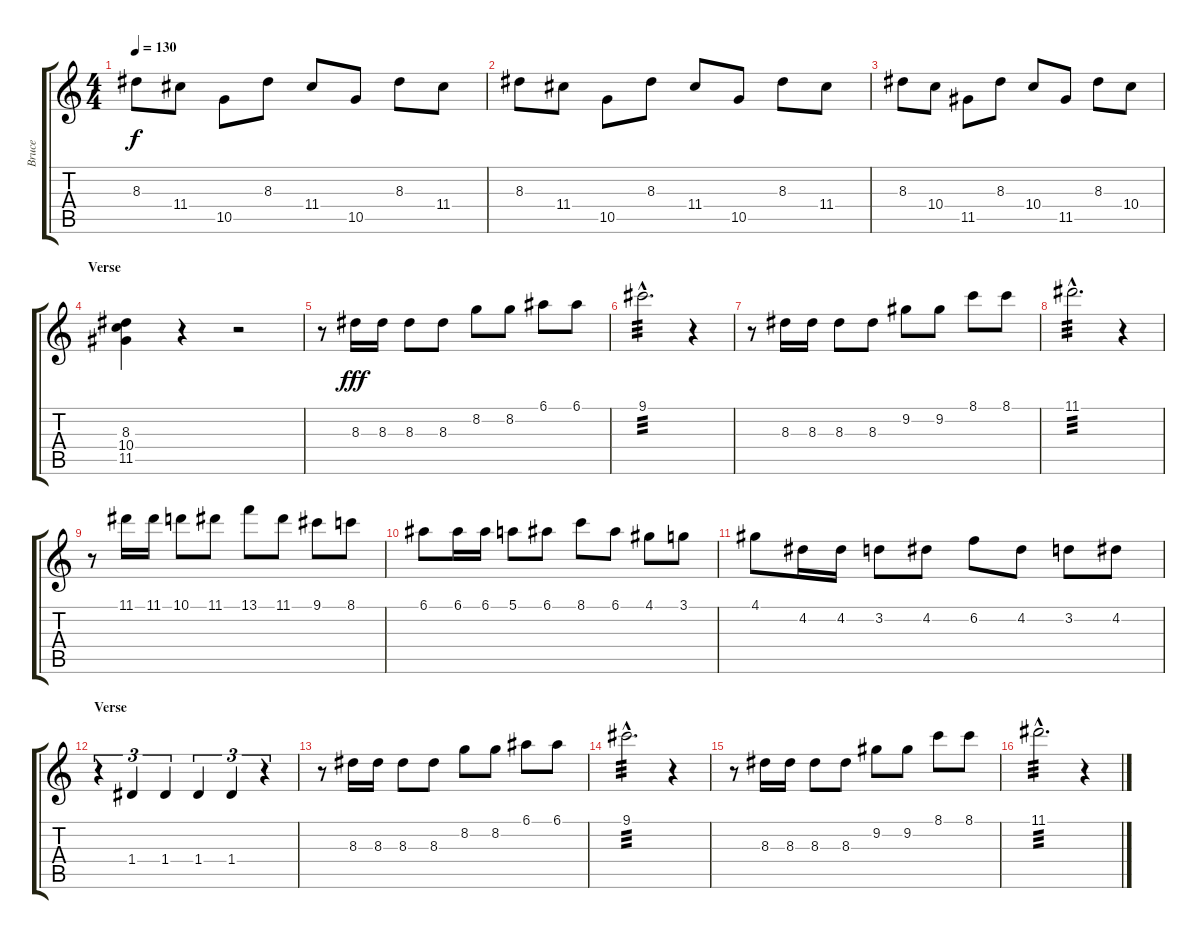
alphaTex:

\track ("Bruce" "Bruce") {instrument acousticguitarsteel}
\staff {score tabs}
\tuning (E4 B3 G3 D3 A2 E2) {hide}
\ts (4 4)
\tempo 130
\clef g2
\ks c
8.3.8{dy f} 11.4.8 10.5.8 8.3.8 11.4.8 10.5.8 8.3.8 11.4.8 |
8.3.8 11.4.8 10.5.8 8.3.8 11.4.8 10.5.8 8.3.8 11.4.8 |
8.3.8 10.4.8 11.5.8 8.3.8 10.4.8 11.5.8 8.3.8 10.4.8 |
\section ("" "Verse")
(8.3 10.4 11.5).4 r.4 r.2 |
r.8 8.3.16{dy fff volume 14} 8.3.16 8.3.8 8.3.8 8.2.8 8.2.8 6.1.8 6.1.8 |
9.1{hac}.2{d tp 3} r.4 |
r.8 8.3.16 8.3.16 8.3.8 8.3.8 9.2.8 9.2.8 8.1.8 8.1.8 |
11.1{hac}.2{d tp 3} r.4 |
r.8 11.1.16 11.1.16 10.1.8 11.1.8 13.1.8 11.1.8 9.1.8 8.1.8 |
6.1.8 6.1.16 6.1.16 5.1.8 6.1.8 8.1.8 6.1.8 4.1.8 3.1.8 |
4.1.8 4.2.16 4.2.16 3.2.8 4.2.8 6.2.8 4.2.8 3.2.8 4.2.8 |
\section ("" "Verse")
r.4{tu (3 2)} 1.4.4{tu (3 2)} 1.4.4{tu (3 2)} 1.4.4{tu (3 2)} 1.4.4{tu (3 2)} r.4{tu (3 2)} |
r.8 8.3.16 8.3.16 8.3.8 8.3.8 8.2.8 8.2.8 6.1.8 6.1.8 |
9.1{hac}.2{d tp 3} r.4 |
r.8 8.3.16 8.3.16 8.3.8 8.3.8 9.2.8 9.2.8 8.1.8 8.1.8 |
11.1{hac}.2{d tp 3} r.4
